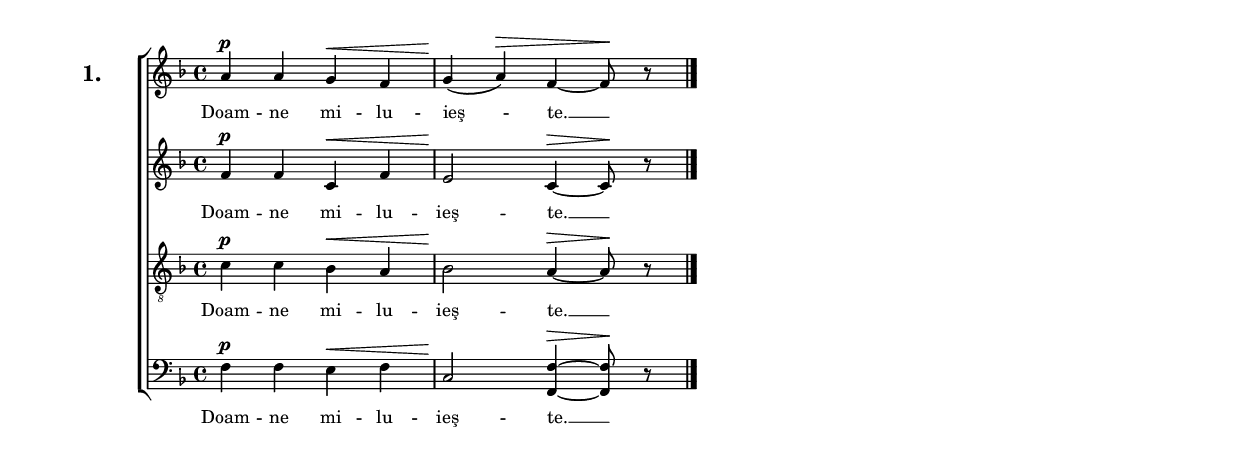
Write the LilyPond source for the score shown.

\version "2.19.80"
\include "defines.ly"
#(define myNoteSpacing 5.0)
#(define raggedRight #t)
midiTempo = 
  \midi {
    \tempo 4 = 124
    }


\include "preamble.ly"

global = {
  \globalPreamble
  \key f \major
  \override Staff.TimeSignature.style = #'()
  \time 4/4
}

sopMusic = \relative c' {
  \set Staff.instrumentName = \markup { \bold \huge \larger 1. }
  a'^\p a g^\< f
  g(\! a)^\> f~ f8\! r \bar "|."
}

sopWords = \lyricmode {
  Doam -- ne mi -- lu -- ieş -- te. __
}

altoMusic = \relative c' {
  f4^\p f c^\< f
  e2\! c4~^\> c8\! r8
}

altoWords = \sopWords

tenorMusic = \relative c' {
  c4^\p c bes^\< a
  bes2\! a4~^\> a8\! r8
}

tenorWords = \sopWords

bassMusic = \relative c' {
  f,4^\p f e^\< f
  c2\! <f f,>4~^\> <f f,>8\! r8
}

bassWords = \sopWords

\include "four-staves.ly"
